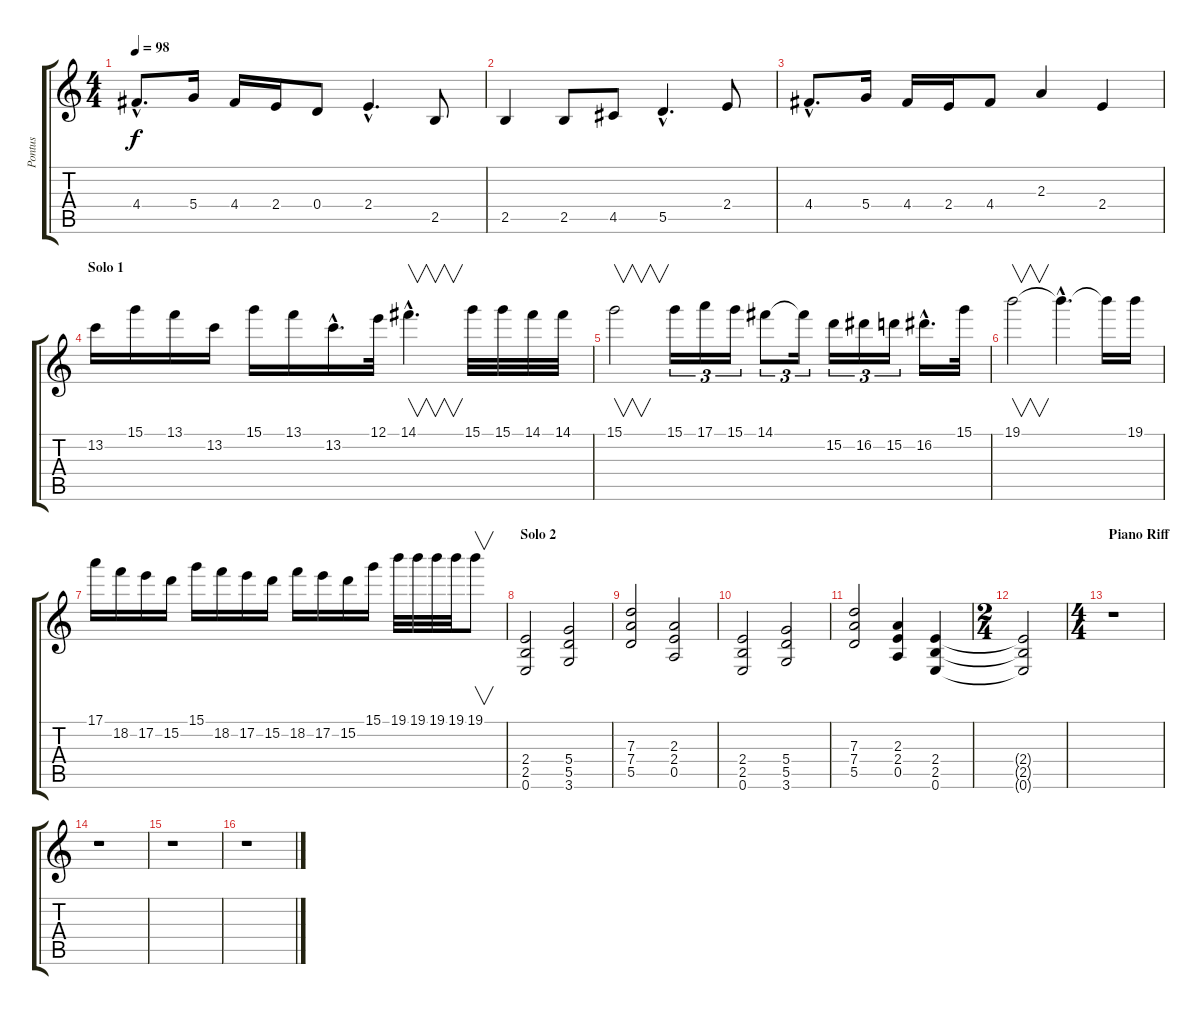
\track ("Pontus" "Pontus") {instrument distortionguitar}
\staff {score tabs}
\tuning (E4 B3 G3 D3 A2 E2) {hide}
\ts (4 4)
\tempo 98
\clef g2
\ks c
4.4{hac}.8{d dy f} 5.4.16 4.4.16 2.4.16 0.4.8 2.4{hac}.4{d} 2.5.8 |
2.5.4 2.5.8 4.5.8 5.5{hac}.4{d} 2.4.8 |
4.4{hac}.8{d} 5.4.16 4.4.16 2.4.16 4.4.8 2.3.4 2.4.4 |
\section ("" "Solo 1")
13.2.16 15.1.16 13.1.16 13.2.16 15.1.16 13.1.16 13.2{hac}.16{d} 12.1.32 14.1{hac}.4{v d} 15.1.32 15.1.32 14.1.32 14.1.32 |
15.1.2{v} 15.1.16{tu (3 2)} 17.1.16{tu (3 2)} 15.1.16{tu (3 2)} 14.1.8{tu (3 2)} 14.1{t}.16{tu (3 2)} 15.2.16{tu (3 2)} 16.2.16{tu (3 2)} 15.2.16{tu (3 2)} 16.2{hac}.16{d} 15.1.32 |
19.1.2{v} 19.1{hac t}.4{d} 19.1{t}.16 19.1.16 |
17.1.16 18.2.16 17.2.16 15.2.16 15.1.16 18.2.16 17.2.16 15.2.16 18.2.16 17.2.16 15.2.16 15.1.16 19.1.32 19.1.32 19.1.32 19.1.32 19.1.8{v} |
\section ("" "Solo 2")
(2.4 2.5 0.6).2 (5.4 5.5 3.6).2 |
(7.3 7.4 5.5).2 (2.3 2.4 0.5).2 |
(2.4 2.5 0.6).2 (5.4 5.5 3.6).2 |
(7.3 7.4 5.5).2 (2.3 2.4 0.5).4 (2.4 2.5 0.6).4 |
\ts (2 4)
(2.4{t} 2.5{t} 0.6{t}).2 |
\ts (4 4)
\section ("" "Piano Riff")
r.1 |
r.1 |
r.1 |
r.1
